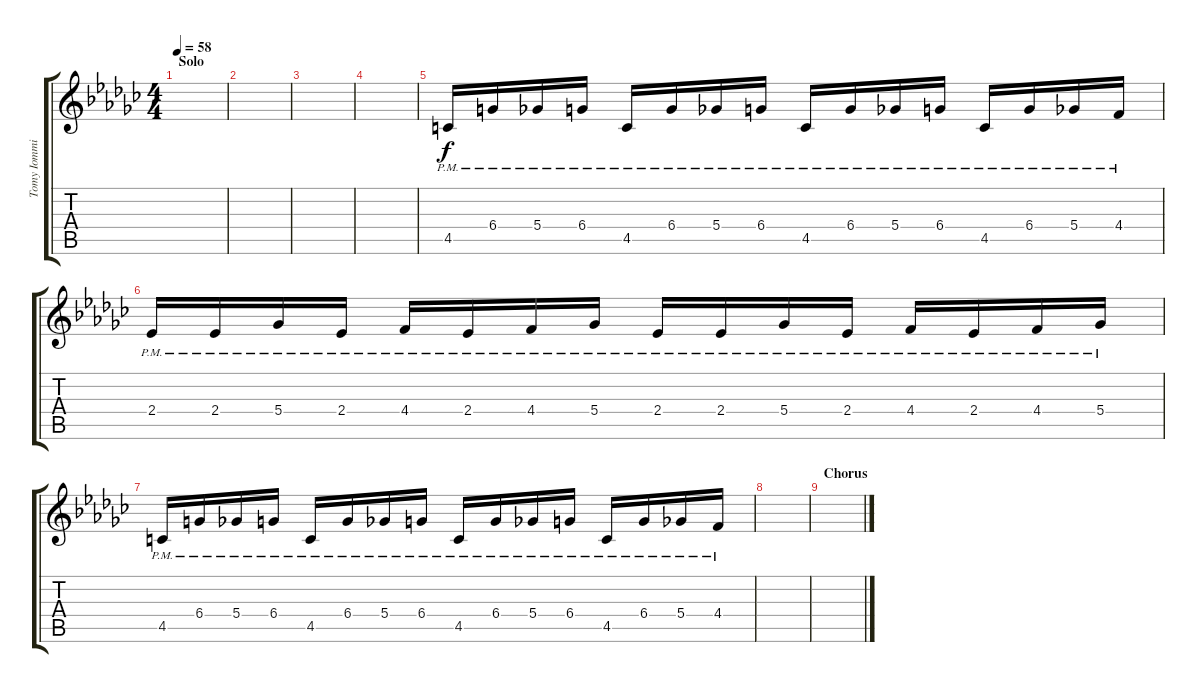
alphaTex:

\track ("Tomy Iommi" "Tomy Iommi") {instrument distortionguitar}
\staff {score tabs}
\tuning (Eb4 Bb3 Gb3 Db3 Ab2 Eb2) {hide}
\ts (4 4)
\section ("" "Solo")
\tempo 58
\clef g2
\ks ebminor
|
|
|
|
4.5{pm}.16 6.4{pm}.16 5.4{pm}.16 6.4{pm}.16 4.5{pm}.16 6.4{pm}.16 5.4{pm}.16 6.4{pm}.16 4.5{pm}.16 6.4{pm}.16 5.4{pm}.16 6.4{pm}.16 4.5{pm}.16 6.4{pm}.16 5.4{pm}.16 4.4{pm}.16 |
2.4{pm}.16 2.4{pm}.16 5.4{pm}.16 2.4{pm}.16 4.4{pm}.16 2.4{pm}.16 4.4{pm}.16 5.4{pm}.16 2.4{pm}.16 2.4{pm}.16 5.4{pm}.16 2.4{pm}.16 4.4{pm}.16 2.4{pm}.16 4.4{pm}.16 5.4{pm}.16 |
4.5{pm}.16 6.4{pm}.16 5.4{pm}.16 6.4{pm}.16 4.5{pm}.16 6.4{pm}.16 5.4{pm}.16 6.4{pm}.16 4.5{pm}.16 6.4{pm}.16 5.4{pm}.16 6.4{pm}.16 4.5{pm}.16 6.4{pm}.16 5.4{pm}.16 4.4{pm}.16 |
|
\section ("" "Chorus")
